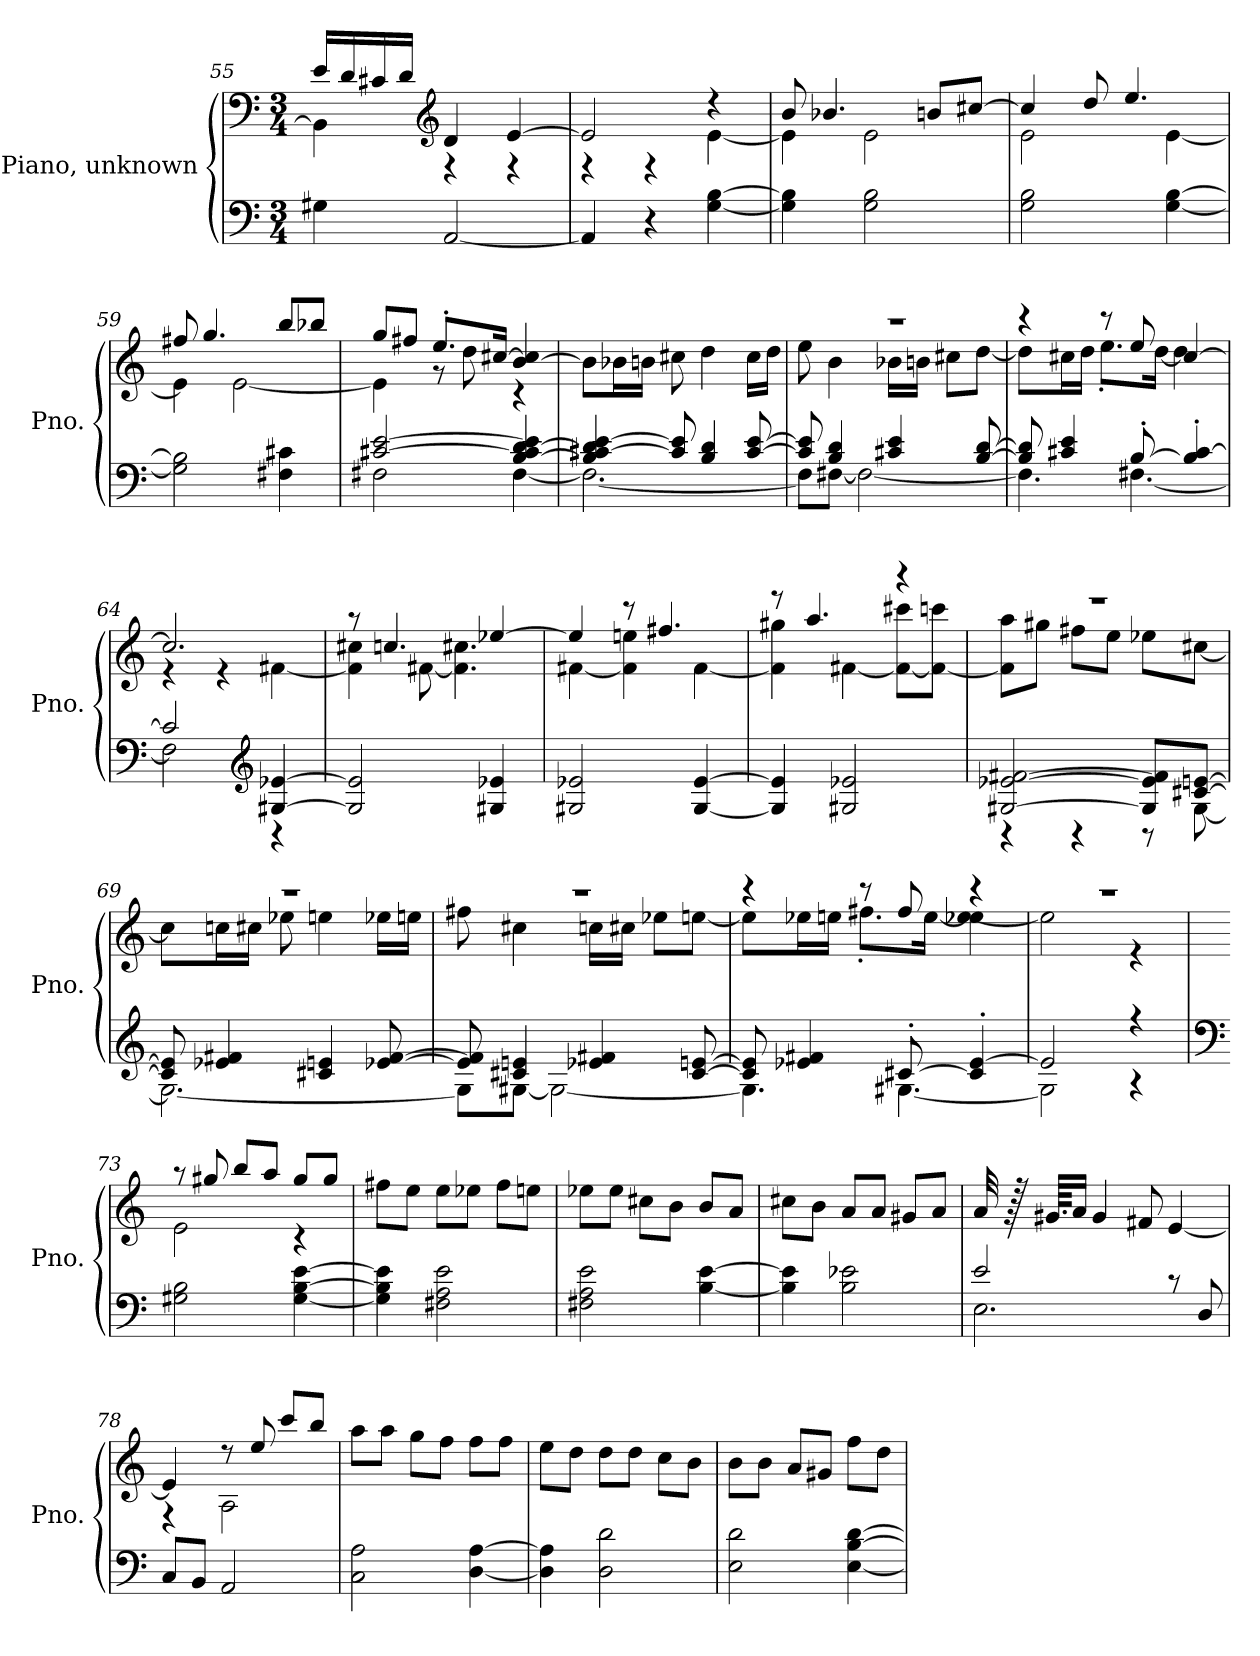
**kern	**kern
*part1	*part1
*staff2	*staff1
*I"Piano, unknown	*
*I'Pno.	*
*clefF4	*clefF4
*k[]	*k[]
*M3/4	*M3/4
=55	=55
*	*^
4G#X\	16e/LL	4BB\]
.	16d/	.
.	16c#X/	.
.	16d/JJ	.
*	*clefG2	*
[2AA/	4d/	4r
.	[4e/	4r
=56	=56	=56
4AA/]	2e/]	4r
4r	.	4r
[4G\ [4B\	4r	[4e\
!!LO:LB:g=z	!!
=57	=57	=57
4G\] 4B\]	8b/	4e\]
.	4.b-X/	.
2G\ 2B\	.	2e\
.	8bn/L	.
.	[8cc#X/J	.
=58	=58	=58
2G\ 2B\	4cc#/]	2e\
.	8dd/	.
.	4.ee/	.
[4G\ [4B\	.	[4e\
=59	=59	=59
2G\] 2B\]	8ff#X/	4e\]
.	4.gg/	.
.	.	[2e\
4F#X\ 4c#X\	8bb/L	.
.	8bb-X/J	.
=60	=60	=60
*^	*	*
[2c#X/ [2e/	2F#X\	8gg/L	4e\]
.	.	8ff#X/J	.
.	.	8.ee'/L	8r
.	.	.	8dd\
.	.	[16cc#X/Jk	.
[4B/ 4c#/] [4d/ 4e/]	[4F#\	[4b/ 4cc#/]	4r
*	*	*v	*v
=61	=61	=61
4B/] [4c#X/ 4d/] [4e/	2.F#\_	8b\L]
.	.	16b-X\L
.	.	16bn\JJ
8c#/] 8e/]	.	8cc#X\
4B/ 4d/	.	4dd\
[8c#/ [8e/	.	16cc#\LL
.	.	16dd\JJ
!!LO:PB:g=z
=62	=62	=62
*	*	*^
8c#/] 8e/]	8F#\L]	2.r	8ee\
4B/ 4d/	[8F#X\J	.	4b\
.	2F#\_	.	.
4c#X/ 4e/	.	.	16b-X\LL
.	.	.	16bn\JJ
.	.	.	8cc#X\L
[8B/ [8d/	.	.	[8dd\J
=63	=63	=63	=63
8B/] 8d/]	4.F#\]	4r	8dd\L]
4c#X/ 4e/	.	.	16cc#X\L
.	.	.	16dd\JJ
.	.	8r	8.ee'\L
[8B'/	[4.F#X\	8ee/	.
.	.	.	[16dd\Jk
4B/]' [4c#/'	.	[4cc#/	4dd\]
=64	=64	=64	=64
2c#/]	2F#\]	2.cc#/]	4r
.	.	.	4r
*clefG2	*	*	*
[4G#X/ [4e-X/	4r	.	[4f#X\
*v	*v	*	*
=65	=65	=65
2G#/] 2e-/]	8r	4f#\] 4cc#X\
.	4.ccn/	.
.	.	[8f#X\
.	.	4.f#\] 4.cc#X\
4G#X/ 4e-X/	[4ee-X/	.
!!LO:LB:g=z	!!
=66	=66	=66
2G#X/ 2e-X/	4ee-/]	[4f#X\
.	8r	4f#\] 4een\
.	4.ff#X/	.
[4G#/ [4e-/	.	[4f#\
=67	=67	=67
4G#/] 4e-/]	8r	4f#\] 4gg#X\
.	4.aa/	.
2G#X/ 2e-X/	.	[4f#X\
.	4r	8f#\_ 8ccc#X\L
.	.	8f#\_ 8cccn\J
=68	=68	=68
*^	*	*
[2G#X/ [2e-X/ [2f#X/	4r	2.r	8f#\] 8aa\L
.	.	.	8gg#X\J
.	4r	.	8ff#X\L
.	.	.	8ee\J
8G#/] 8e-/] 8f#/]L	8r	.	8ee-X\L
[8c#X/ [8en/J	[8G#\	.	[8cc#X\J
=69	=69	=69	=69
8c#/] 8e/]	2.G#\_	2.r	8cc#\L]
4e-X/ 4f#X/	.	.	16ccn\L
.	.	.	16cc#X\JJ
.	.	.	8ee-X\
4c#X/ 4en/	.	.	4een\
[8e-X/ [8f#/	.	.	16ee-X\LL
.	.	.	16een\JJ
!!LO:LB:g=z	!!
=70	=70	=70	=70
8e-/] 8f#/]	8G#\L]	2.r	8ff#X\
4c#X/ 4en/	[8G#X\J	.	4cc#X\
.	2G#\_	.	.
4e-X/ 4f#X/	.	.	16ccn\LL
.	.	.	16cc#X\JJ
.	.	.	8ee-X\L
[8c#/ [8en/	.	.	[8een\J
=71	=71	=71	=71
8c#/] 8e/]	4.G#\]	4r	8ee\L]
4e-X/ 4f#X/	.	.	16ee-X\L
.	.	.	16een\JJ
.	.	8r	8.ff#X'\L
[8c#X'/	[4.G#X\	8ff#/	.
.	.	.	[16ee\Jk
4c#/]' [4e-/'	.	4r	[4ee-X\ 4ee\]
=72	=72	=72	=72
2e-/]	2G#\]	2.r	2ee-\]
4r	4r	.	4r
*v	*v	*	*
=73	=73	=73
*clefF4	*	*
2G#X\ 2B\	8r	2e\
.	8gg#X/	.
.	8bb/L	.
.	8aa/J	.
[4G#\ [4B\ [4e\	8gg#/L	4r
.	8gg#/J	.
*	*v	*v
!!LO:LB:g=z
=74	=74
4G#\] 4B\] 4e\]	8ff#X\L
.	8ee\J
2F#X\ 2A\ 2e\	8ee\L
.	8ee-X\J
.	8ff#\L
.	8een\J
=75	=75
2F#X\ 2A\ 2e\	8ee-X\L
.	8ee-\J
.	8cc#X\L
.	8b\J
[4B\ [4e\	8b/L
.	8a/J
=76	=76
4B\] 4e\]	8cc#X\L
.	8b\J
2B\ 2e-X\	8a/L
.	8a/J
.	8g#X/L
.	8a/J
=77	=77
*^	*
2e/	2.E\	32a/
.	.	128r
.	.	64.g#X/KKLL
.	.	16a/JJ
.	.	4g#/
.	.	8f#X/
8r	.	[4e/
8D/	.	.
*v	*v	*
=78	=78
*	*^
8C/L	4e/]	4r
8BB/J	.	.
2AA/	8r	2A\
.	8ee/	.
.	8ccc/L	.
.	8bb/J	.
*	*v	*v
!!LO:LB:g=z
=79	=79
2C\ 2A\	8aa\L
.	8aa\J
.	8gg\L
.	8ff\J
[4D\ [4A\	8ff\L
.	8ff\J
=80	=80
4D\] 4A\]	8ee\L
.	8dd\J
2D\ 2d\	8dd\L
.	8dd\J
.	8cc\L
.	8b\J
=81	=81
2E\ 2d\	8b\L
.	8b\J
.	8a/L
.	8g#X/J
[4E\ [4B\ [4d\	8ff\L
.	8dd\J
=	=
*-	*-
